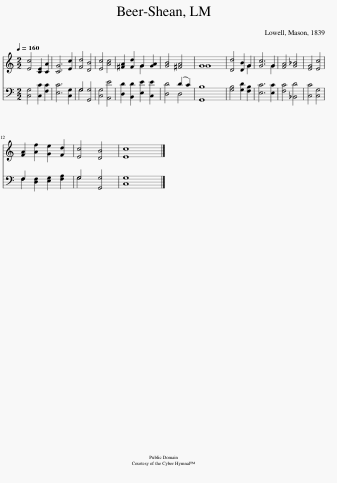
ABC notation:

X:1
%%score ( 1 2 ) ( 3 4 )
L:1/8
Q:1/4=160
M:2/2
I:linebreak $
K:C
V:1 treble
V:2 treble
V:3 bass
V:4 bass
V:1
 [Ec]4 [CE]2 [CA]2 | [CG]6 [Ec]2 | [Fd]4 [DB]4 | [Ec]4 [Ac]4 | [^FA]2 [Fd]2 G2 [GA]2 | %5
 [GB]4 [^FA]4 | G8 | [Dd]4 [DB]2 G2 | [Gc]6 G2 | [FA]4 [G_B]4 | %10
 [EG]4 [Ec]4 |$ [FA]2 [Af]2 [Ge]2 [Fd]2 | [Ec]4 [DB]4 | [Ec]8 |] %14
V:2
 x8 | x8 | x8 | x8 | x4 G2 x2 | %5
 x8 | G8 | x6 G2 | x6 G2 | x8 | %10
 x8 |$ x8 | x8 | x8 |] %14
V:3
 [C,G,]4 [C,C]2 [F,C]2 | [E,C]6 [C,G,]2 | G,4 [G,,G,]4 | [C,G,]4 [A,,E]4 | [D,D]2 [B,,D]2 [E,E]2 [C,E]2 | %5
 [D,D]4 (D2 C2) | [G,,B,]8 | [G,B,]4 [G,D]2 [F,B,]2 | [E,C]6 [E,C]2 | [F,C]4 [_B,,D]4 | %10
 [C,C]4 [C,G,]4 |$ F,2 [D,F,]2 [E,G,]2 [F,A,]2 | G,4 [G,,G,]4 | [C,G,]8 |] %14
V:4
 x8 | x8 | G,4 x4 | x8 | x8 | %5
 x4 D,4 | x8 | x8 | x8 | x8 | %10
 x8 |$ F,2 x6 | G,4 x4 | x8 |] %14
